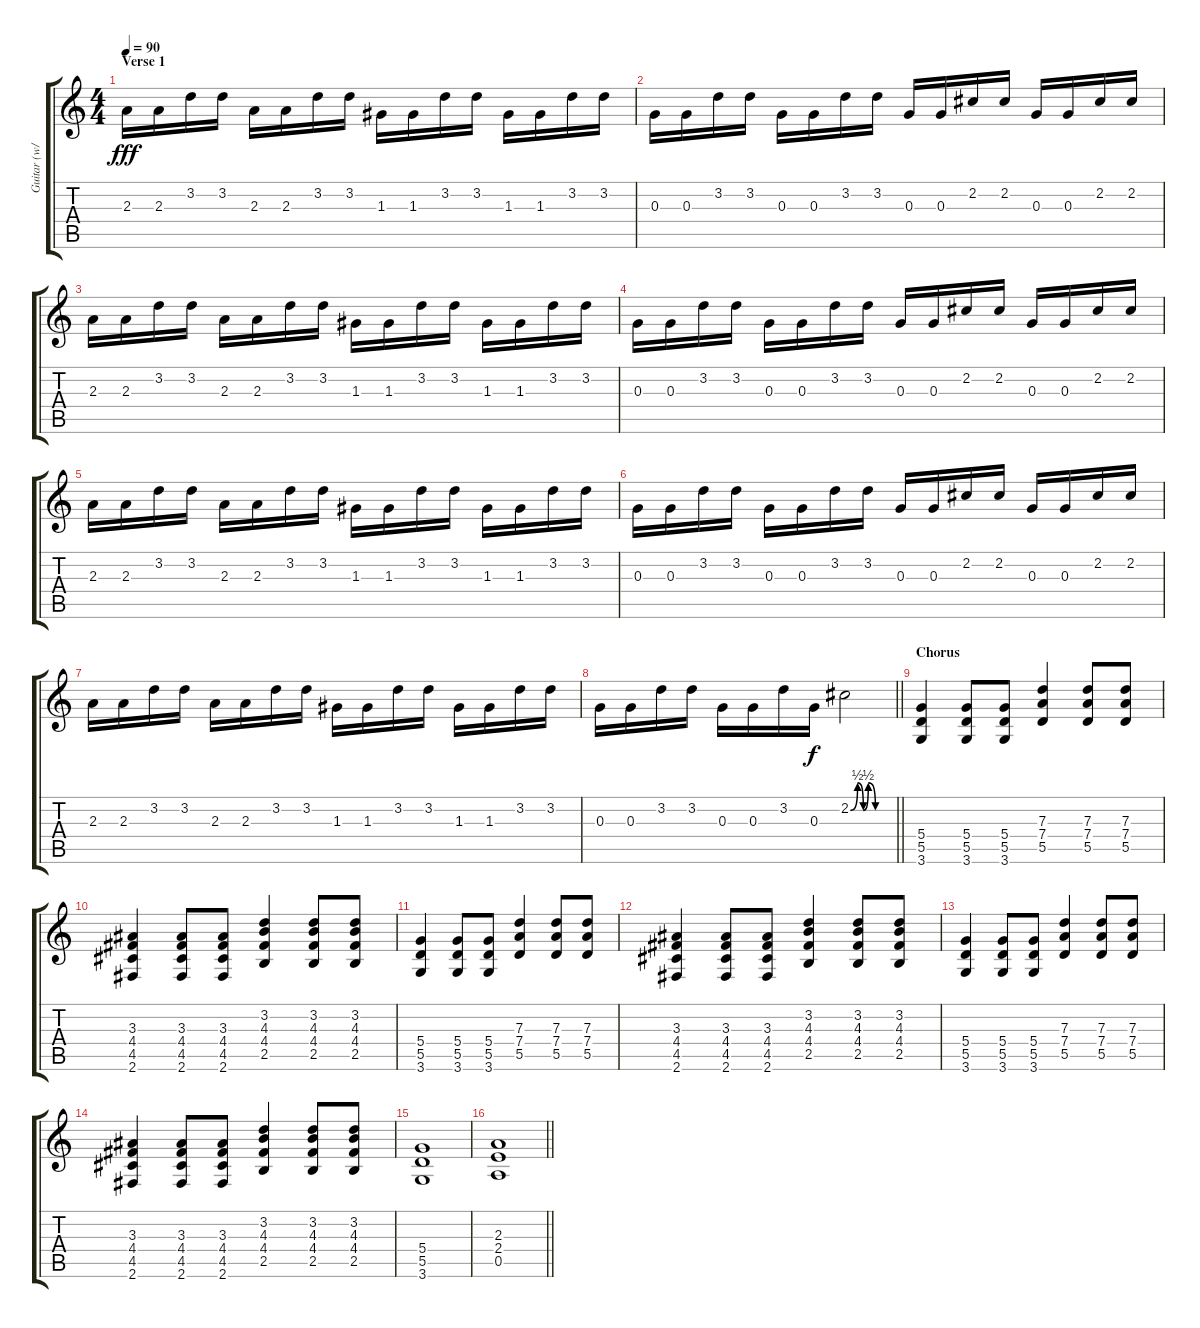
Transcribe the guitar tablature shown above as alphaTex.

\track ("Guitar (w/overdrive)" "Guitar (w/") {instrument overdrivenguitar}
\staff {score tabs}
\tuning (E4 B3 G3 D3 A2 E2) {hide}
\ts (4 4)
\section ("" "Verse 1")
\tempo 90
\clef g2
\ks c
2.3.16{dy fff volume 5} 2.3.16 3.2.16 3.2.16 2.3.16 2.3.16 3.2.16 3.2.16 1.3.16 1.3.16 3.2.16 3.2.16 1.3.16 1.3.16 3.2.16 3.2.16 |
0.3.16 0.3.16 3.2.16 3.2.16 0.3.16 0.3.16 3.2.16 3.2.16 0.3.16 0.3.16 2.2.16 2.2.16 0.3.16 0.3.16 2.2.16 2.2.16 |
2.3.16 2.3.16 3.2.16 3.2.16 2.3.16 2.3.16 3.2.16 3.2.16 1.3.16 1.3.16 3.2.16 3.2.16 1.3.16 1.3.16 3.2.16 3.2.16 |
0.3.16 0.3.16 3.2.16 3.2.16 0.3.16 0.3.16 3.2.16 3.2.16 0.3.16 0.3.16 2.2.16 2.2.16 0.3.16 0.3.16 2.2.16 2.2.16 |
2.3.16 2.3.16 3.2.16 3.2.16 2.3.16 2.3.16 3.2.16 3.2.16 1.3.16 1.3.16 3.2.16 3.2.16 1.3.16 1.3.16 3.2.16 3.2.16 |
0.3.16 0.3.16 3.2.16 3.2.16 0.3.16 0.3.16 3.2.16 3.2.16 0.3.16 0.3.16 2.2.16 2.2.16 0.3.16 0.3.16 2.2.16 2.2.16 |
2.3.16 2.3.16 3.2.16 3.2.16 2.3.16 2.3.16 3.2.16 3.2.16 1.3.16 1.3.16 3.2.16 3.2.16 1.3.16 1.3.16 3.2.16 3.2.16 |
\barLineRight lightlight
0.3.16 0.3.16 3.2.16 3.2.16 0.3.16 0.3.16 3.2.16 0.3.16{dy f} 2.2{be (custom 0 0 10 2 18 0 25 2 35 0 60 0)}.2 |
\section ("" "Chorus")
(5.4 5.5 3.6).4{volume 13} (5.4 5.5 3.6).8 (5.4 5.5 3.6).8 (7.3 7.4 5.5).4 (7.3 7.4 5.5).8 (7.3 7.4 5.5).8 |
(3.3 4.4 4.5 2.6).4 (3.3 4.4 4.5 2.6).8 (3.3 4.4 4.5 2.6).8 (3.2 4.3 4.4 2.5).4 (3.2 4.3 4.4 2.5).8 (3.2 4.3 4.4 2.5).8 |
(5.4 5.5 3.6).4 (5.4 5.5 3.6).8 (5.4 5.5 3.6).8 (7.3 7.4 5.5).4 (7.3 7.4 5.5).8 (7.3 7.4 5.5).8 |
(3.3 4.4 4.5 2.6).4 (3.3 4.4 4.5 2.6).8 (3.3 4.4 4.5 2.6).8 (3.2 4.3 4.4 2.5).4 (3.2 4.3 4.4 2.5).8 (3.2 4.3 4.4 2.5).8 |
(5.4 5.5 3.6).4 (5.4 5.5 3.6).8 (5.4 5.5 3.6).8 (7.3 7.4 5.5).4 (7.3 7.4 5.5).8 (7.3 7.4 5.5).8 |
(3.3 4.4 4.5 2.6).4 (3.3 4.4 4.5 2.6).8 (3.3 4.4 4.5 2.6).8 (3.2 4.3 4.4 2.5).4 (3.2 4.3 4.4 2.5).8 (3.2 4.3 4.4 2.5).8 |
(5.4 5.5 3.6).1 |
\barLineRight lightlight
(2.3 2.4 0.5).1
